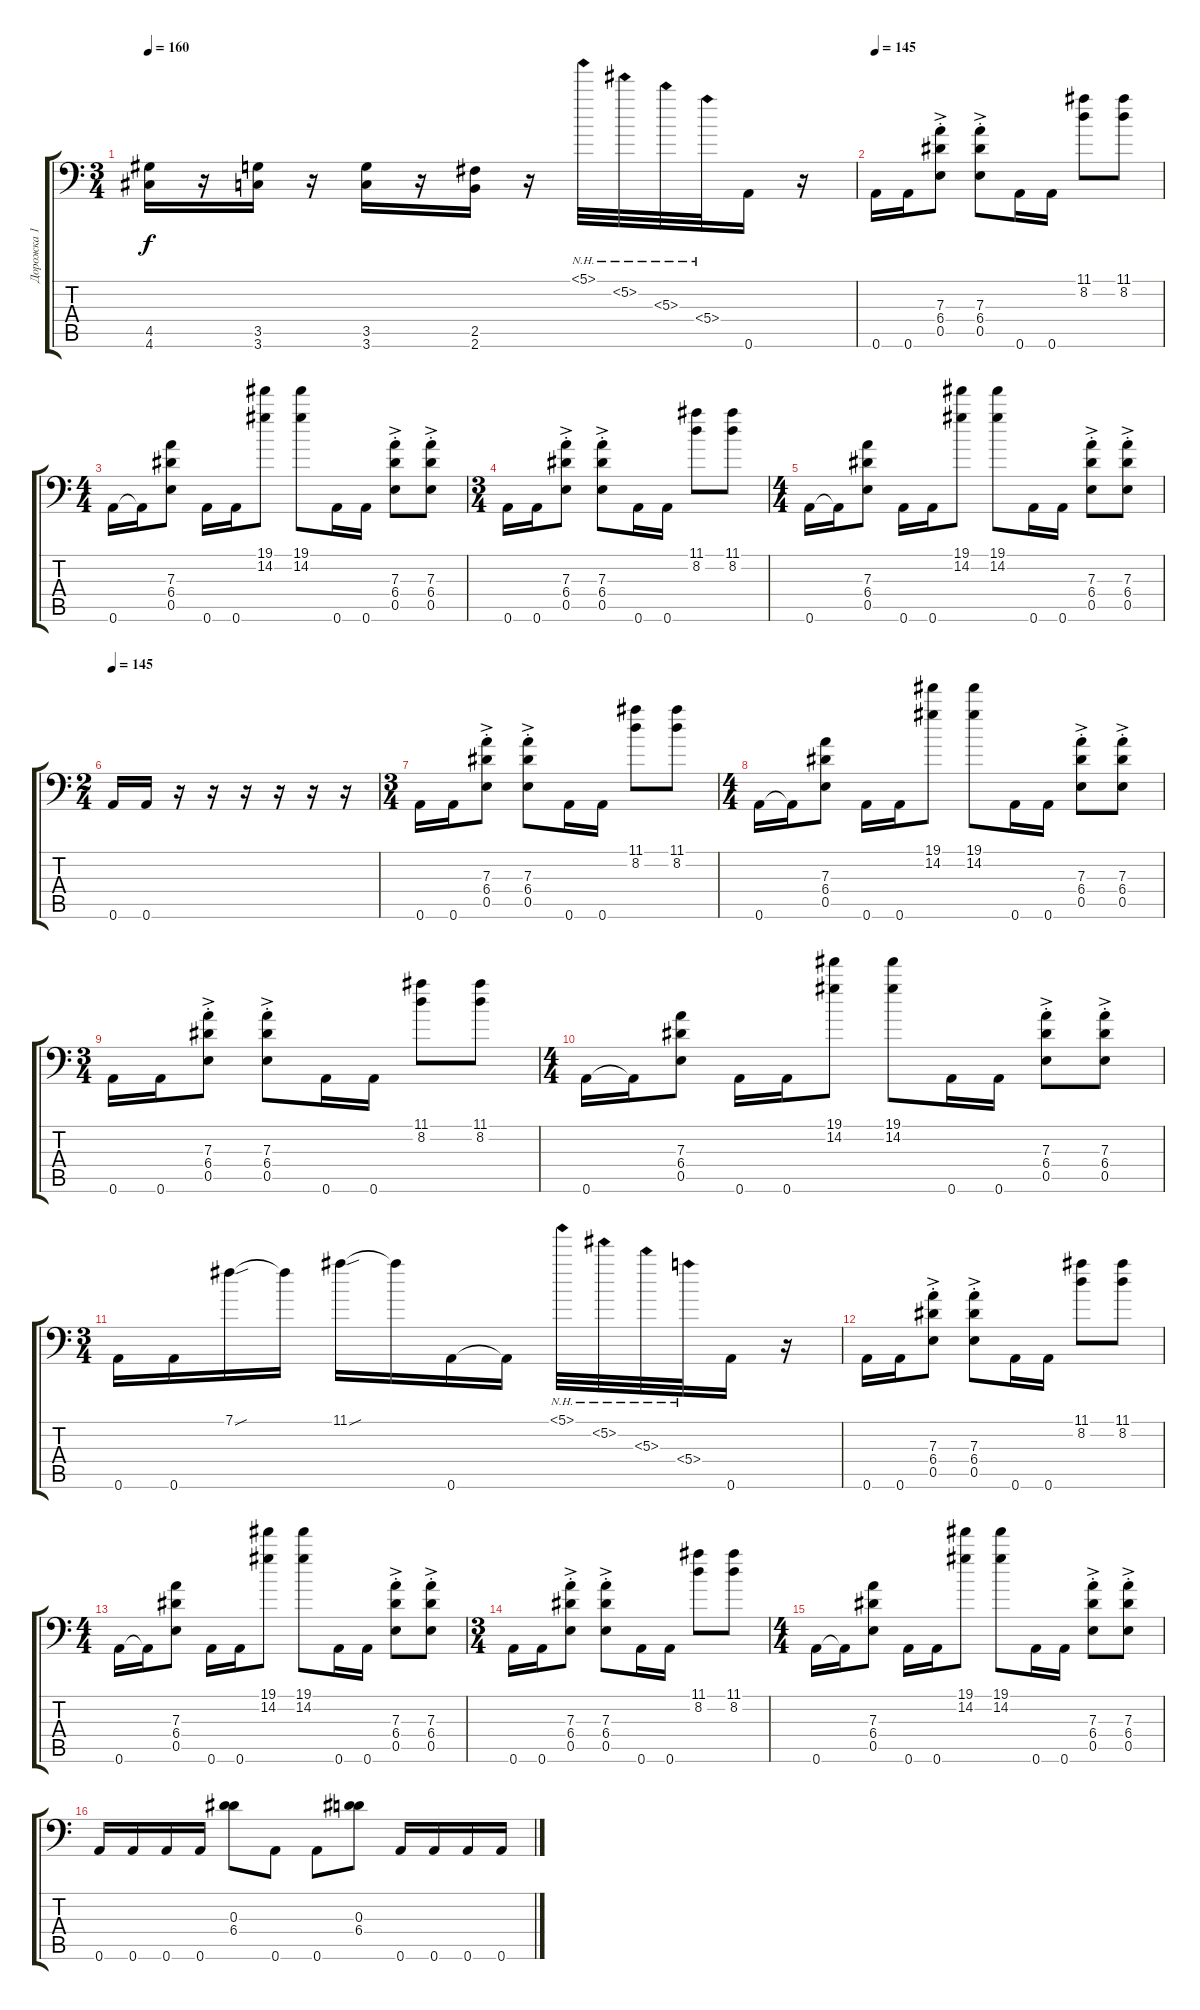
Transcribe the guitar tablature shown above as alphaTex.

\track ("Дорожка 1" "Дорожка 1") {instrument distortionguitar}
\staff {score tabs}
\tuning (B3 Gb3 D3 A2 E2 A1) {hide}
\ts (3 4)
\tempo 160
\clef f4
\ks c
(4.5 4.6).16{dy f} r.16 (3.5 3.6).16 r.16 (3.5 3.6).16 r.16 (2.5 2.6).16 r.16 5.1{nh}.32 5.2{nh}.32 5.3{nh}.32 5.4{nh}.32 0.6.16 r.16 |
\tempo 145
0.6.16 0.6.16 (7.3{ac st} 6.4{ac st} 0.5).8 (7.3{ac st} 6.4{ac st} 0.5).8 0.6.16 0.6.16 (11.1 8.2).8 (11.1 8.2).8 |
\ts (4 4)
0.6.16 0.6{t}.16 (7.3 6.4 0.5).8 0.6.16 0.6.16 (19.1 14.2).8 (19.1 14.2).8 0.6.16 0.6.16 (7.3{ac st} 6.4{ac st} 0.5).8 (7.3{ac st} 6.4{ac st} 0.5).8 |
\ts (3 4)
0.6.16 0.6.16 (7.3{ac st} 6.4{ac st} 0.5).8 (7.3{ac st} 6.4{ac st} 0.5).8 0.6.16 0.6.16 (11.1 8.2).8 (11.1 8.2).8 |
\ts (4 4)
0.6.16 0.6{t}.16 (7.3 6.4 0.5).8 0.6.16 0.6.16 (19.1 14.2).8 (19.1 14.2).8 0.6.16 0.6.16 (7.3{ac st} 6.4{ac st} 0.5{ac st}).8 (7.3{ac st} 6.4{ac st} 0.5{ac st}).8 |
\ts (2 4)
\tempo 145
0.6.16 0.6.16 r.16 r.16 r.16 r.16 r.16 r.16 |
\ts (3 4)
0.6.16 0.6.16 (7.3{ac st} 6.4{ac st} 0.5).8 (7.3{ac st} 6.4{ac st} 0.5).8 0.6.16 0.6.16 (11.1 8.2).8 (11.1 8.2).8 |
\ts (4 4)
0.6.16 0.6{t}.16 (7.3 6.4 0.5).8 0.6.16 0.6.16 (19.1 14.2).8 (19.1 14.2).8 0.6.16 0.6.16 (7.3{ac st} 6.4{ac st} 0.5).8 (7.3{ac st} 6.4{ac st} 0.5).8 |
\ts (3 4)
0.6.16 0.6.16 (7.3{ac st} 6.4{ac st} 0.5).8 (7.3{ac st} 6.4{ac st} 0.5).8 0.6.16 0.6.16 (11.1 8.2).8 (11.1 8.2).8 |
\ts (4 4)
0.6.16 0.6{t}.16 (7.3 6.4 0.5).8 0.6.16 0.6.16 (19.1 14.2).8 (19.1 14.2).8 0.6.16 0.6.16 (7.3{ac st} 6.4{ac st} 0.5{ac st}).8 (7.3{ac st} 6.4{ac st} 0.5{ac st}).8 |
\ts (3 4)
0.6.16 0.6.16 7.1{sou}.16 7.1{t}.16 11.1{sou}.16 11.1{t}.16 0.6.16 0.6{t}.16 5.1{nh}.32 5.2{nh}.32 5.3{nh}.32 5.4{nh}.32 0.6.16 r.16 |
0.6.16 0.6.16 (7.3{ac st} 6.4{ac st} 0.5).8 (7.3{ac st} 6.4{ac st} 0.5).8 0.6.16 0.6.16 (11.1 8.2).8 (11.1 8.2).8 |
\ts (4 4)
0.6.16 0.6{t}.16 (7.3 6.4 0.5).8 0.6.16 0.6.16 (19.1 14.2).8 (19.1 14.2).8 0.6.16 0.6.16 (7.3{ac st} 6.4{ac st} 0.5).8 (7.3{ac st} 6.4{ac st} 0.5).8 |
\ts (3 4)
0.6.16 0.6.16 (7.3{ac st} 6.4{ac st} 0.5).8 (7.3{ac st} 6.4{ac st} 0.5).8 0.6.16 0.6.16 (11.1 8.2).8 (11.1 8.2).8 |
\ts (4 4)
0.6.16 0.6{t}.16 (7.3 6.4 0.5).8 0.6.16 0.6.16 (19.1 14.2).8 (19.1 14.2).8 0.6.16 0.6.16 (7.3{ac st} 6.4{ac st} 0.5{ac st}).8 (7.3{ac st} 6.4{ac st} 0.5{ac st}).8 |
0.6.16 0.6.16 0.6.16 0.6.16 (0.3 6.4).8 0.6.8 0.6.8 (0.3 6.4).8 0.6.16 0.6.16 0.6.16 0.6.16
